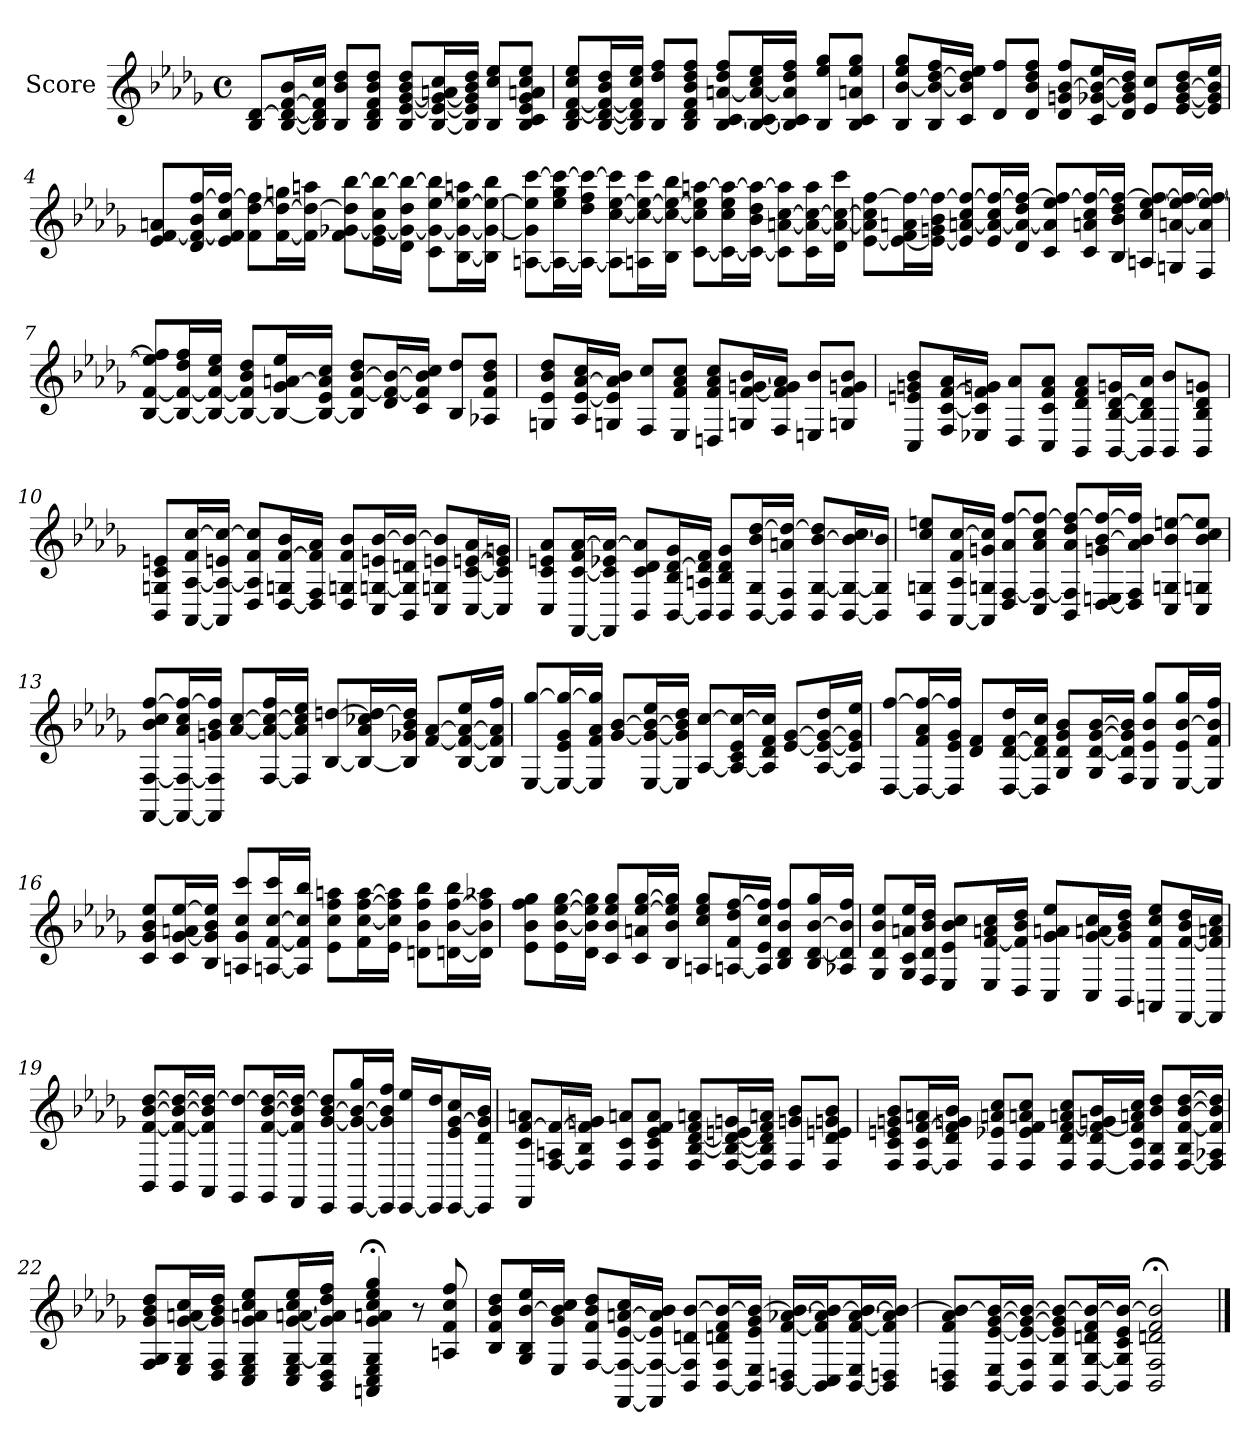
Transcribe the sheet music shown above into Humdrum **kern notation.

**kern
*part1
*staff1
*I"Score
*clefG2
*k[b-e-a-d-g-]
*M4/4
*met(c)
=1
8B- [8d-L
[16B- 16d-_ [16f 16b-L
16B-] 16d-] 16f] 16ccJJ
8B- 8b- 8dd-L
8B- 8d- 8f 8b- 8dd-J
8B- [8e- [8g- 8b- 8dd-L
[16B- 16e-_ 16g-_ 16an 16ccL
16B-] 16e-] 16g-] 16b- 16dd-JJ
8B- 8cc 8ee-L
8B- 8c 8e- 8g- 8an 8cc 8ee-J
=2
8B- [8d- [8f 8cc 8ee-L
[16B- 16d-_ 16f_ 16b- 16dd-L
16B-] 16d-] 16f] 16cc 16ee-JJ
8B- 8dd- 8ffL
8B- 8d- 8f 8b- 8dd- 8ffJ
8B- [8c [8an 8dd- 8ffL
[16B- 16c_ 16a_ 16cc 16ee-L
16B-] 16c] 16a] 16dd- 16ffJJ
8B- 8ee- 8gg-L
8B- 8c 8an 8ee- 8gg-J
=3
8B- [8b- 8ee- 8gg-L
16B- 16b-_ [16dd- 16ffL
16c 16b-] 16dd-] 16ee-JJ
8d- 8ffL
8d- 8b- 8dd- 8ffJ
8d- 8gn [8b- 8ffL
16c [16g-X 16b-_ 16ee-L
16d- 16g-] 16b-] 16dd-JJ
8e- 8ccL
[16e- [16g- [16b- 16dd-L
16e-] 16g-] 16b-] 16ee-JJ
=4
8e- [8f 8anL
16d- 16f_ 16b- [16ffL
16e- 16f] 16cc 16ff_JJ
8f [8dd- 8ff]L
[16f 16dd-_ 16ggnL
16f] 16dd-_ 16aanJJ
8f [8g-X 8dd-] [8bb-L
16e- 16g-_ 16cc 16bb-_L
16d- 16g-_ 16dd- 16bb-_JJ
8c 8g-_ [8ee- 8bb-]L
[16B- 16g-_ 16ee-_ 16aanL
16B-] 16g-_ 16ee-_ 16bb-JJ
=5
[8An 8g-] 8ee-] [8cccL
16A_ 16ee- 16gg- 16ccc_L
16A_ 16dd- 16ff 16ccc_JJ
8A] [8cc [8ee- 8ccc]L
16An 16cc_ 16ee-_ 16cccL
16B- 16cc_ 16ee-_ 16bb-JJ
[8c 8cc] 8ee-] [8aanL
16c_ 16cc 16ee- 16aa_L
16c_ 16b- 16dd- 16aa_JJ
8c] [8an [8cc 8aa]L
16c 16a_ 16cc_ 16aaL
16d- 16a_ 16cc_ 16cccJJ
=6
[8e- 8an] 8cc] [8ffL
16e-_ 16f 16an 16ff_L
16e-_ 16gn 16b- 16ff_JJ
8e-] [8an 8cc 8ff_L
16e- 16a_ 16cc 16ff_L
16d- 16a_ 16dd- 16ff_JJ
8c 8a] 8ee- 8ff_L
16c 16an 16cc 16ff_L
16B- 16b- 16dd- 16ff_JJ
8An 8cc [8ee- 8ff_L
16Gn [16an 16ee-_ 16ff_L
16F 16a] 16ee-_ 16ff_JJ
=7
[8B- [8f 8ee-] 8ff]L
16B-_ 16f_ 16dd- 16ffL
16B-_ 16f_ 16cc 16ee-JJ
8B-_ 8f] 8b- 8dd-L
16B-_ 16g- [16an 16ee-L
16B-_ 16e- 16a] 16ccJJ
8B-] [8f [8b- 8dd-L
16d- 16f_ 16b-_L
16c 16f] 16b-] 16ccJJ
8B- 8dd-L
8A-X 8f 8b- 8dd-J
=8
8Gn 8e- 8b- 8dd-L
16A- [16e- [16a- 16ccL
16Gn 16e-] 16a-] 16b-JJ
8F 8ccL
8E- 8f 8a- 8ccJ
8Dn 8f 8a- 8ccL
16Gn [16f [16gn 16b-L
16F 16f] 16g] 16a-JJ
8En 8b-L
8Gn 8f 8gn 8b-J
=9
8C 8en 8gn 8b-L
16F [16c [16f 16a-L
16E-X 16c] 16f] 16gnJJ
8D- 8a-L
8C 8c 8f 8a-J
8BB- 8d- 8f 8a-L
[16BB- [16B- [16d- 16gnL
16BB-] 16B-] 16d-] 16a-JJ
8BB- 8b-L
8BB- 8B- 8d- 8gnJ
=10
8BB- 8Gn 8c 8enL
[16AA- [16A- 16f [16ccL
16AA-] 16A-_ 16en 16cc_JJ
8D- 8A-] 8f 8cc]L
[16D- 16Gn [16f 16b-L
16D-] 16F 16f] 16a-JJ
8D- 8Gn 8f 8b-L
16C [16Gn 16en [16b-L
16BB- 16G] 16dn 16b-_JJ
8C 8Gn 8en 8b-]L
[16C [16c [16en 16a-L
16C] 16c] 16e] 16gnJJ
=11
8C 8c 8en 8a-L
[16FF [16c 16f [16a-L
16FF] 16c] 16e-X 16a-_JJ
8BB- 8c 8d- 8a-]L
[16BB- 16B- [16d- 16g-L
16BB-] 16An 16d-] 16fJJ
8BB- 8B- 8d- 8g-L
[16BB- 16G- 16b- [16dd-L
16BB-] 16F 16an 16dd-_JJ
8BB- [8G- [8b- 8dd-]L
[16BB- 16G-_ 16b-_ 16ccL
16BB-] 16G-] 16b-]JJ
=12
8BB- 8Gn 8cc 8eenL
[16AA- 16A- 16f [16ccL
16AA-] 16Gn 16gn 16cc]JJ
8D- [8F 8a- [8ffL
8C 8F_ 8a- 8cc 8ff_J
8BB- 8F] 8a- 8dd- 8ff_L
[16D- 16En 16gn [16b- 16ff_L
16D-] 16F 16a- 16b-] 16ff]JJ
8C 8Gn 8b- [8eenL
8C 8Gn 8b- 8cc 8ee]J
=13
[8FF [8F 8b- 8cc [8ffL
16FF_ 16F_ 16a- 16cc 16ff_L
16FF] 16F] 16gn 16b- 16ff]JJ
[8a- [8ccL
[16F 16a-_ 16cc_ 16ffL
16F] 16a-] 16cc] 16ee-JJ
[8B- [8ddnL
16B-_ 16a- 16cc-X 16dd_L
16B-] 16g-X 16b- 16dd]JJ
[8f [8a-L
[16B- 16f_ 16a-_ 16ee-L
16B-] 16f] 16a-] 16ffJJ
=14
[8E- [8gg-L
16E-_ 16e- 16g- 16gg-_L
16E-] 16f 16a- 16gg-]JJ
[8g- [8b-L
[16E- 16g-_ 16b-_ 16ee-L
16E-] 16g-] 16b-] 16dd-JJ
[8A- [8ccL
16A-_ 16c 16e- 16cc_L
16A-] 16d- 16f 16cc]JJ
[8e- [8g-L
[16A- 16e-_ 16g-_ 16dd-L
16A-] 16e-] 16g-] 16ee-JJ
=15
[8D- [8ffL
16D-_ 16f 16a- 16ff_L
16D-] 16e- 16g- 16ff]JJ
8d- 8fL
[16D- [16d- [16f 16dd-L
16D-] 16d-] 16f] 16ccJJ
8G- 8d- 8g- 8b-L
16G- [16d- [16g- [16b-L
16F 16d-] 16g-] 16b-]JJ
8E- 8e- 8b- 8gg-L
[16E- 16e- [16b- 16gg-L
16E-] 16f 16b-] 16ffJJ
=16
8c 8g- 8b- 8ee-L
16c [16g- 16an [16ee-L
16B- 16g-] 16b- 16ee-]JJ
8An 8g- 8cc 8cccL
[16An [16f [16cc 16cccL
16A] 16f] 16cc] 16bb-JJ
8e- 8cc 8ff 8aanL
16f [16cc [16ff [16aaL
16e- 16cc] 16ff] 16aa]JJ
8dn 8b- 8ff 8bb-L
[16dn [16b- [16ff 16bb-L
16d] 16b-] 16ff] 16aa-XJJ
=17
8e- 8b- 8ff 8gg-L
16e- [16b- [16ee- [16gg-L
16d- 16b-] 16ee-] 16gg-]JJ
8c 8b- 8ee- 8gg-L
16c 16an [16ee- [16gg-L
16B- 16b- 16ee-] 16gg-]JJ
8An 8cc 8ee- 8gg-L
[16An 16f 16dd- [16ffL
16A] 16e- 16cc 16ff]JJ
8B- 8d- 8b- 8ffL
16B- [16d- [16b- 16gg-L
16A-X 16d-] 16b-] 16ffJJ
=18
8G- 8d- 8b- 8ee-L
16G- 16c 16an 16ee-L
16F 16d- 16b- 16dd-JJ
8E- 8e- 8b- 8ccL
16E- [16f 16an 16ccL
16D- 16f] 16b- 16dd-JJ
8C 8g- 8an 8ee-L
16C [16g- 16an 16ccL
16BB- 16g-] 16b- 16dd-JJ
8AAn 8f 8cc 8ee-L
[16FF [16f 16b- 16dd-L
16FF] 16f] 16an 16ccJJ
=19
8BB- [8f [8b- [8dd-L
16BB- 16f_ 16b-_ 16dd-_L
16AA- 16f] 16b-] 16dd-_JJ
8GG- 8dd-_L
16GG- [16f [16b- 16dd-_L
16FF 16f] 16b-] 16dd-_JJ
8EE- [8g- [8b- 8dd-]L
[16EE- 16g-_ 16b-_ 16gg-L
16EE-] 16g-] 16b-] 16ffJJ
[16EE- 16ee-LL
16EE-] 16dd-J
[16EE- 16e- [16g- 16ccL
16EE-] 16d- 16g-] 16b-JJ
=20
8FF 8c [8f 8anL
[16F 16An 16f_L
16F] 16B- 16f] 16gnJJ
8F 8c 8anL
8F 8c 8e- 8f 8aJ
8F [8B- [8d- 8f 8anL
[16F 16B-_ 16d-_ 16en 16gnL
16F] 16B-] 16d-] 16f 16anJJ
8F 8gn 8b-L
8F 8d- 8en 8gn 8b-J
=21
8F 8c 8en 8gn 8b-L
[16F 16c [16f 16anL
16F] 16d- 16f] 16gn 16b-JJ
8F 8e-X 8an 8ccL
8F 8e- 8f 8an 8ccJ
8F 8d- [8f 8an 8ccL
[16F 16d- 16f_ 16gn 16b-L
16F] 16c 16f] 16an 16ccJJ
8F 8B- 8b- 8dd-L
[16F 16B- [16f [16b- [16dd-L
16F] 16A-X 16f] 16b-] 16dd-]JJ
=22
8F 8G- 8g- 8b- 8dd-L
16E- 16G- [16g- 16an 16ccL
16D- 16F 16g-] 16b- 16dd-JJ
8C 8E- 8G- 8g- 8an 8cc 8ee-L
16C 16E- [16G- [16g- [16an 16cc 16ee-L
16BB- 16D- 16G-] 16g-] 16a] 16dd- 16ffJJ
4AAn;< 4C;< 4E-;< 4G-;< 4g-;< 4an;< 4cc;< 4ee-;< 4gg-;<
8r
8An 8f 8cc 8ff
=23
8B- 8f 8b- 8dd-L
16G- 16B- [16b- 16ee-L
16E- 16g- 16b-] 16ccJJ
[8F 8f 8b- 8dd-L
[16FF 16F_ [16e- [16an 16ccL
16FF] 16F_ 16e-] 16a] 16b-JJ
8BB- 8F] 8dn [8b-L
[16BB- 16F 16dn 16f 16b-_L
16BB-] 16E- 16e- 16g- 16b-_JJ
[16BB- 16Dn [16f [16a-X 16b-_LL
16BB-] 16C 16f] 16a-] 16b-_J
[16BB- 16E- [16f [16a- 16b-_L
16BB-] 16Dn 16f] 16a-] 16b-_JJ
=24
8BB- 8Dn 8f 8a- 8b-_L
[16BB- 16E- [16e- [16g- 16b-_L
16BB-] 16F 16e-_ 16g-_ 16b-_JJ
8BB- 8G- 8e-] 8g-] 8b-_L
[16BB- [16G- 16dn 16f 16b-_L
16BB-] 16G-] 16c 16e- 16b-_JJ
2BB-;< 2F;< 2dn;< 2f;< 2b-];<
==
*-
